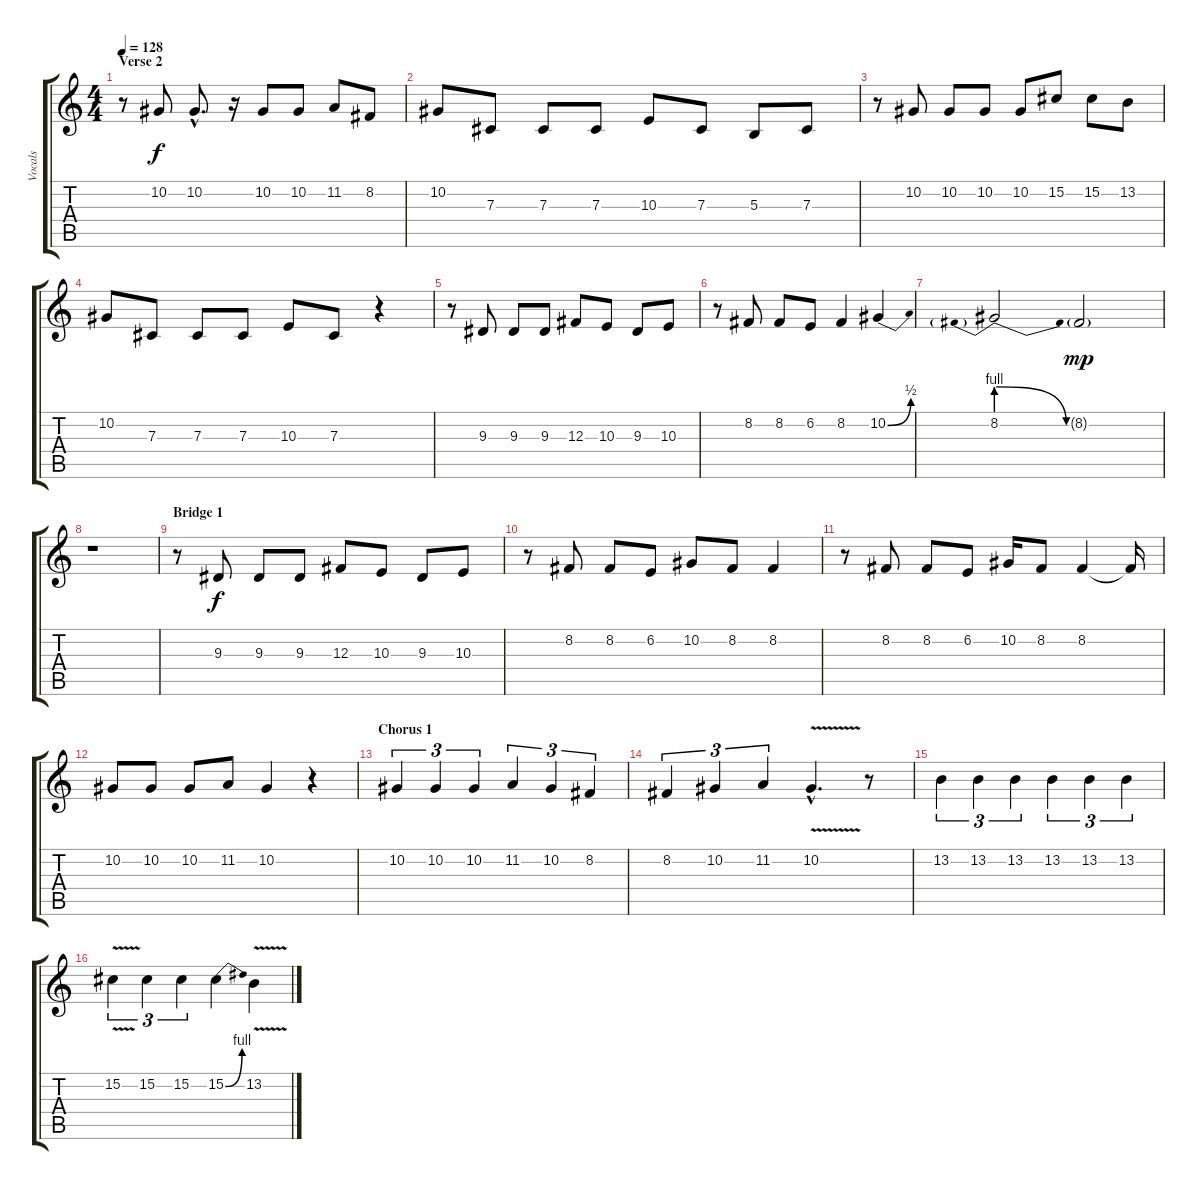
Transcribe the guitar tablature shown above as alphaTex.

\track ("Vocals" "Vocals") {instrument clarinet}
\staff {score tabs}
\tuning (Eb4 Bb3 Gb3 Db3 Ab2 Eb2) {hide}
\ts (4 4)
\section ("" "Verse 2")
\tempo 128
\clef g2
\ks c
r.8{dy f} 10.2.8 10.2{hac}.8{d} r.16 10.2.8 10.2.8 11.2.8 8.2.8 |
10.2.8 7.3.8 7.3.8 7.3.8 10.3.8 7.3.8 5.3.8 7.3.8 |
r.8 10.2.8 10.2.8 10.2.8 10.2.8 15.2.8 15.2.8 13.2.8 |
10.2.8 7.3.8 7.3.8 7.3.8 10.3.8 7.3.8 r.4 |
r.8 9.3.8 9.3.8 9.3.8 12.3.8 10.3.8 9.3.8 10.3.8 |
r.8 8.2.8 8.2.8 6.2.8 8.2.4 10.2{be (bend 0 0 60 2)}.4 |
8.2{be (prebendrelease 0 4 60 0)}.2 8.2{g}.2{dy mp} |
r.1 |
\section ("" "Bridge 1")
r.8 9.3.8{dy f} 9.3.8 9.3.8 12.3.8 10.3.8 9.3.8 10.3.8 |
r.8 8.2.8 8.2.8 6.2.8 10.2.8 8.2.8 8.2.4 |
r.8 8.2.8 8.2.8 6.2.8 10.2.16 8.2.8 8.2.4 8.2{t}.16 |
10.2.8 10.2.8 10.2.8 11.2.8 10.2.4 r.4 |
\section ("" "Chorus 1")
10.2.4{tu (3 2)} 10.2.4{tu (3 2)} 10.2.4{tu (3 2)} 11.2.4{tu (3 2)} 10.2.4{tu (3 2)} 8.2.4{tu (3 2)} |
8.2.4{tu (3 2)} 10.2.4{tu (3 2)} 11.2.4{tu (3 2)} 10.2{v hac}.4{d} r.8 |
13.2.4{tu (3 2)} 13.2.4{tu (3 2)} 13.2.4{tu (3 2)} 13.2.4{tu (3 2)} 13.2.4{tu (3 2)} 13.2.4{tu (3 2)} |
15.2{v}.4{tu (3 2)} 15.2.4{tu (3 2)} 15.2.4{tu (3 2)} 15.2{be (bend 0 0 60 4)}.4 13.2{v}.4
